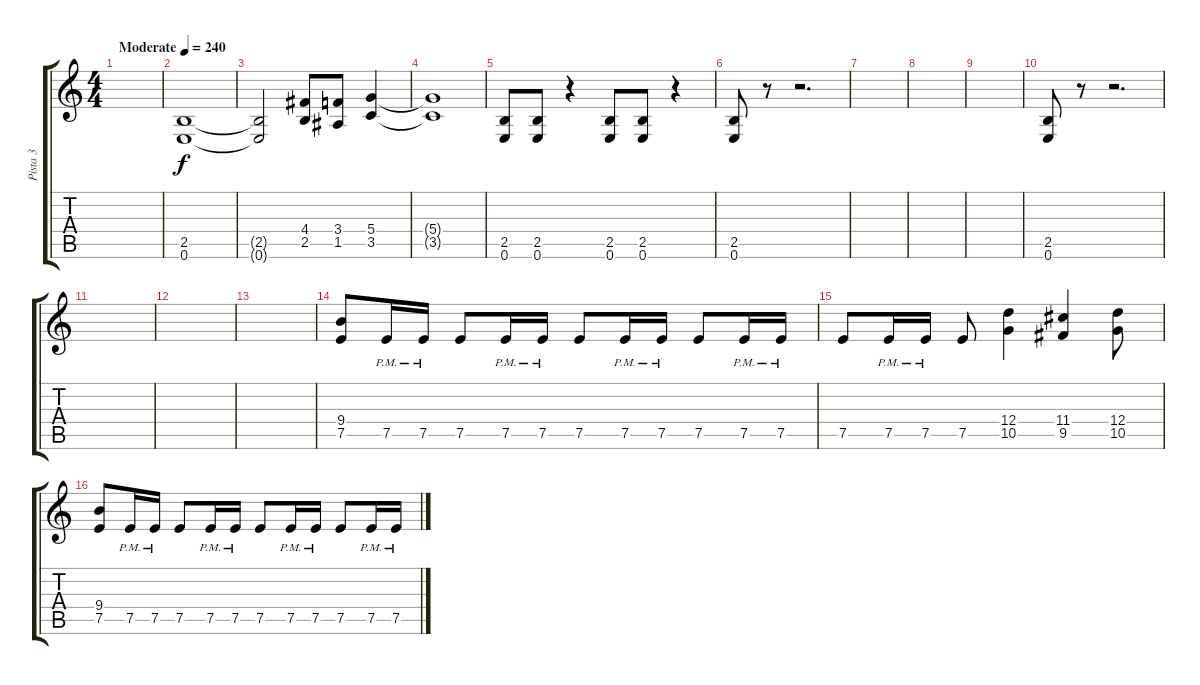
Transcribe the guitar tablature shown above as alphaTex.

\track ("Pista 3" "Pista 3") {instrument distortionguitar}
\staff {score tabs}
\tuning (E4 B3 G3 D3 A2 E2) {hide}
\ts (4 4)
\tempo (240 "Moderate")
\clef g2
\ks c
|
(2.5 0.6).1 |
(2.5{t} 0.6{t}).2 (4.4 2.5).8 (3.4 1.5).8 (5.4 3.5).4 |
(5.4{t} 3.5{t}).1 |
(2.5 0.6).8 (2.5 0.6).8 r.4 (2.5 0.6).8 (2.5 0.6).8 r.4 |
(2.5 0.6).8 r.8 r.2{d} |
|
|
|
(2.5 0.6).8 r.8 r.2{d} |
|
|
|
(9.4 7.5).8 7.5{pm}.16 7.5{pm}.16 7.5.8 7.5{pm}.16 7.5{pm}.16 7.5.8 7.5{pm}.16 7.5{pm}.16 7.5.8 7.5{pm}.16 7.5{pm}.16 |
7.5.8 7.5{pm}.16 7.5{pm}.16 7.5.8 (12.4 10.5).4 (11.4 9.5).4 (12.4 10.5).8 |
(9.4 7.5).8 7.5{pm}.16 7.5{pm}.16 7.5.8 7.5{pm}.16 7.5{pm}.16 7.5.8 7.5{pm}.16 7.5{pm}.16 7.5.8 7.5{pm}.16 7.5{pm}.16
